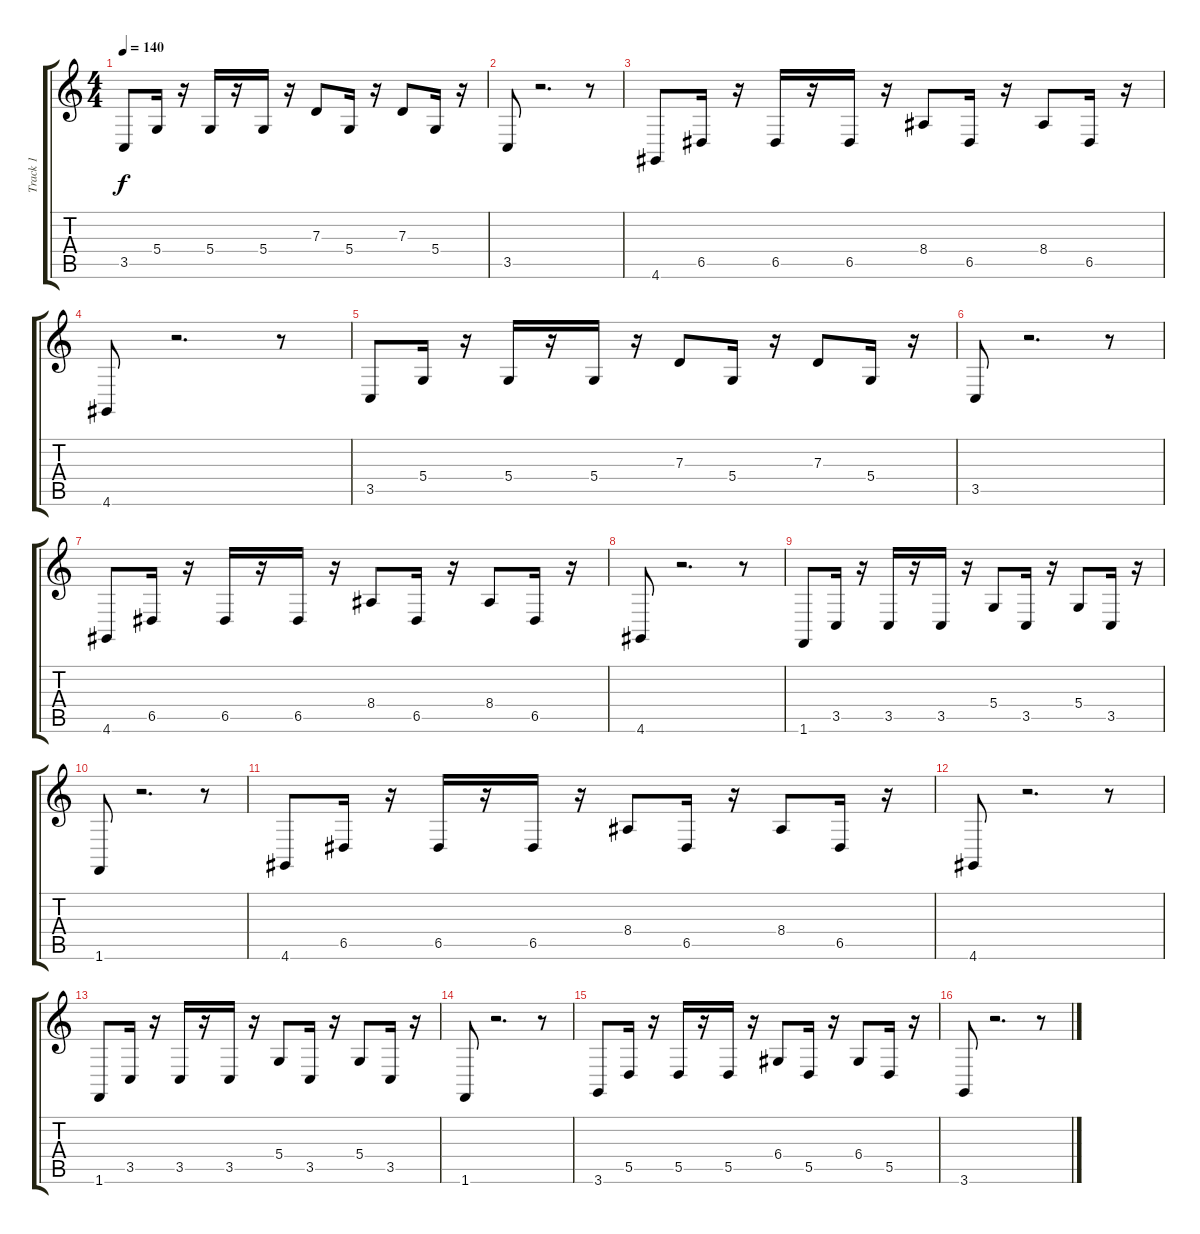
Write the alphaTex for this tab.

\track ("Track 1" "Track 1") {instrument frenchhorn}
\staff {score tabs}
\tuning (E4 B3 G3 D3 A2 E2) {hide}
\ts (4 4)
\tempo 140
\clef g2
\ks c
3.5.8{dy f} 5.4.16 r.16 5.4.16 r.16 5.4.16 r.16 7.3.8 5.4.16 r.16 7.3.8 5.4.16 r.16 |
3.5.8 r.2{d} r.8 |
4.6.8 6.5.16 r.16 6.5.16 r.16 6.5.16 r.16 8.4.8 6.5.16 r.16 8.4.8 6.5.16 r.16 |
4.6.8 r.2{d} r.8 |
3.5.8 5.4.16 r.16 5.4.16 r.16 5.4.16 r.16 7.3.8 5.4.16 r.16 7.3.8 5.4.16 r.16 |
3.5.8 r.2{d} r.8 |
4.6.8 6.5.16 r.16 6.5.16 r.16 6.5.16 r.16 8.4.8 6.5.16 r.16 8.4.8 6.5.16 r.16 |
4.6.8 r.2{d} r.8 |
1.6.8 3.5.16 r.16 3.5.16 r.16 3.5.16 r.16 5.4.8 3.5.16 r.16 5.4.8 3.5.16 r.16 |
1.6.8 r.2{d} r.8 |
4.6.8 6.5.16 r.16 6.5.16 r.16 6.5.16 r.16 8.4.8 6.5.16 r.16 8.4.8 6.5.16 r.16 |
4.6.8 r.2{d} r.8 |
1.6.8 3.5.16 r.16 3.5.16 r.16 3.5.16 r.16 5.4.8 3.5.16 r.16 5.4.8 3.5.16 r.16 |
1.6.8 r.2{d} r.8 |
3.6.8 5.5.16 r.16 5.5.16 r.16 5.5.16 r.16 6.4.8 5.5.16 r.16 6.4.8 5.5.16 r.16 |
3.6.8 r.2{d} r.8
